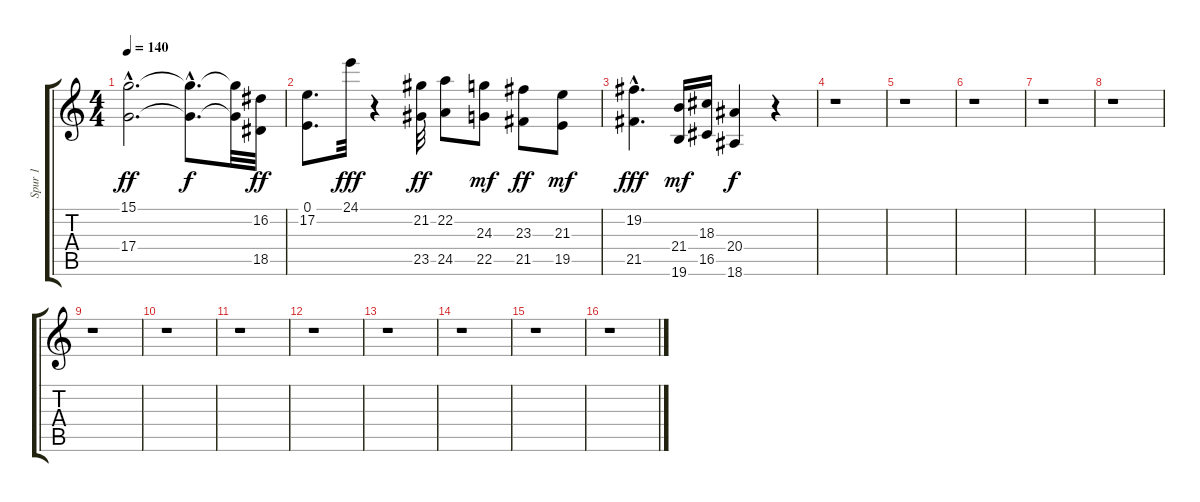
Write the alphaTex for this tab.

\track ("Spur 1" "Spur 1") {instrument acousticgrandpiano}
\staff {score tabs}
\tuning (E4 B3 G3 D3 A2 E2) {hide}
\ts (4 4)
\tempo 140
\clef g2
\ks c
(15.1{hac} 17.4{hac}).2{d dy ff} (15.1{hac t} 17.4{hac t}).8{d dy f} (15.1{t} 17.4{t}).32 (16.2 18.5).32{dy ff} |
(0.1 17.2).8{d} 24.1.32{dy fff} r.4 (21.2 23.5).32{dy ff} (22.2 24.5).8 (24.3 22.5).8{dy mf} (23.3 21.5).8{dy ff} (21.3 19.5).8{dy mf} |
(19.2{hac} 21.5{hac}).4{d dy fff} (21.4 19.6).16{dy mf} (18.3 16.5).16 (20.4 18.6).4{dy f} r.4 |
r.1 |
r.1 |
r.1 |
r.1 |
r.1 |
r.1 |
r.1 |
r.1 |
r.1 |
r.1 |
r.1 |
r.1 |
r.1
